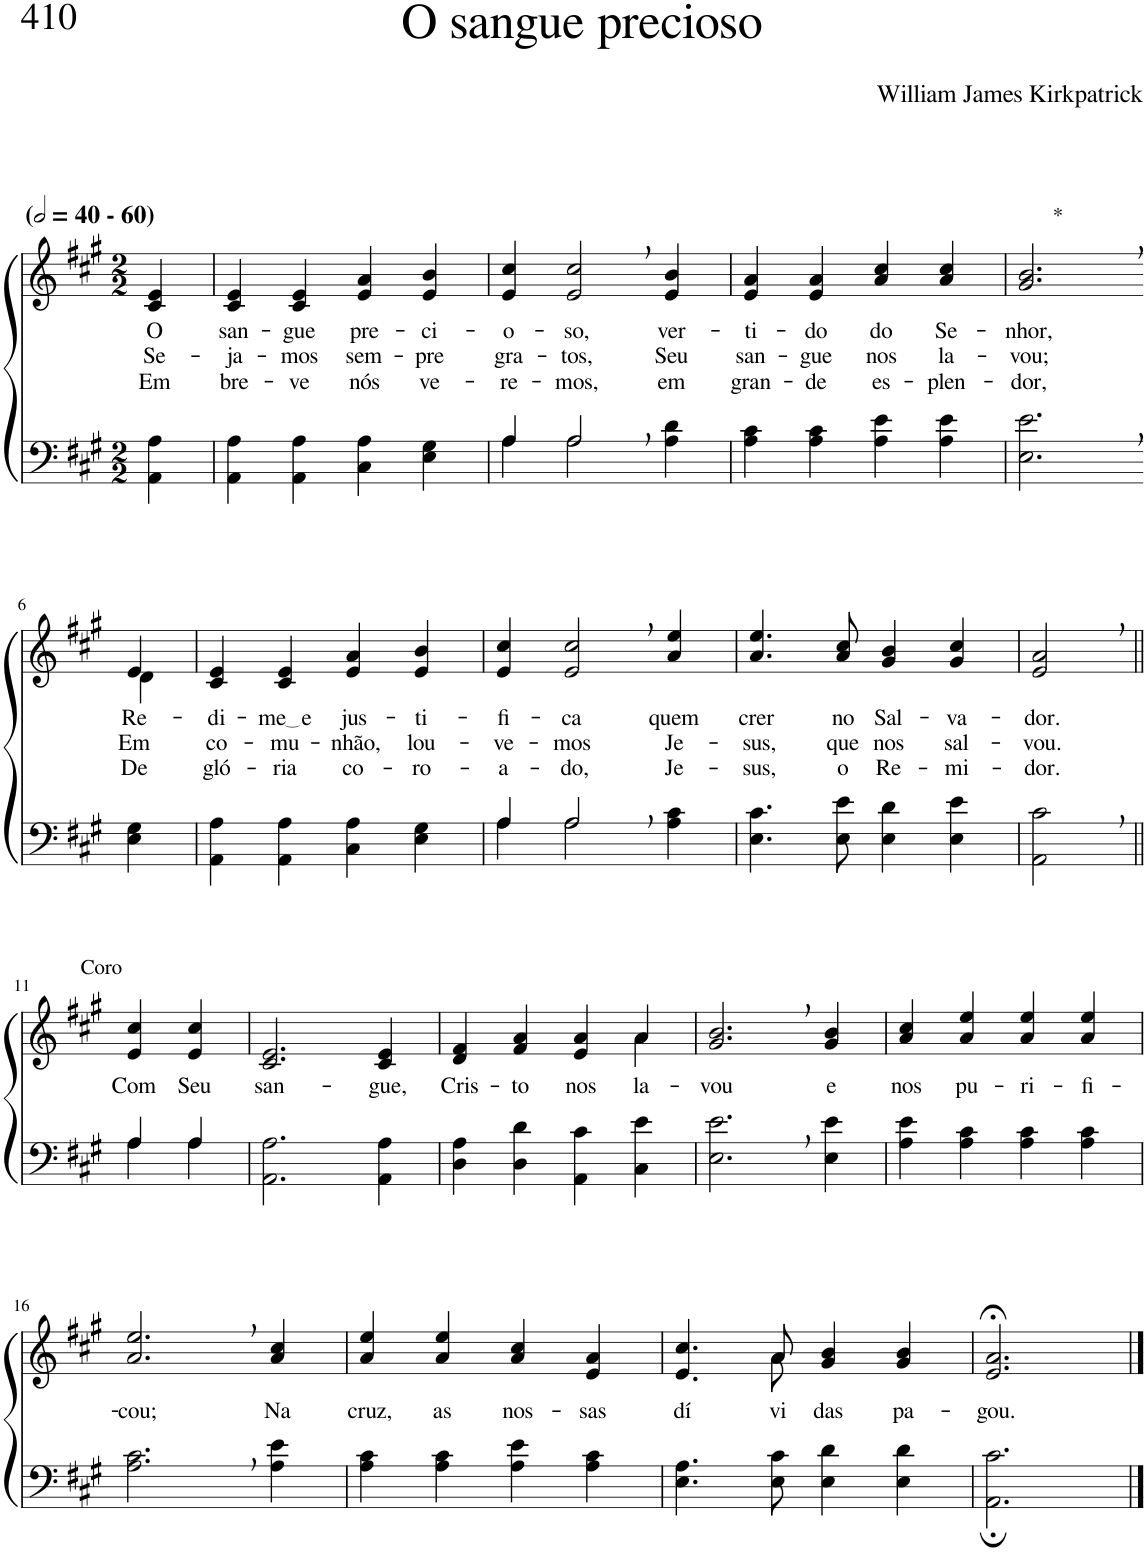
**kern	**kern	**text	**text	**text
*part2	*part1	*part1	*part1	*part1
*staff2	*staff1	*staff1	*staff1	*staff1
*I"Parte III e IV	*I"Parte I e II	*	*	*
*clefF4	*clefG2	*	*	*
*Trd1c2	*Trd1c2	*	*	*
*k[f#c#g#]	*k[f#c#g#]	*	*	*
*M2/2	*M2/2	*	*	*
*MM80	*MM80	*	*	*
=1	=1	=1	=1	=1
!	!LO:TX:a:B:t=(	!	!	!
!	!LO:TX:a:B:t=- 60)	!	!	!
!	!	!LO:LY:b	!LO:LY:b	!LO:LY:b
4AA\ 4A\	4c#/ 4e/	O	Se-	Em
=2	=2	=2	=2	=2
!	!	!LO:LY:b	!LO:LY:b	!LO:LY:b
4AA\ 4A\	4c#/ 4e/	san-	-ja-	bre-
!	!	!LO:LY:b	!LO:LY:b	!LO:LY:b
4AA\ 4A\	4c#/ 4e/	-gue	-mos	-ve
!	!	!LO:LY:b	!LO:LY:b	!LO:LY:b
4C#\ 4A\	4e/ 4a/	pre-	sem-	nós
!	!	!LO:LY:b	!LO:LY:b	!LO:LY:b
4E\ 4G#\	4e/ 4b/	-ci-	-pre	ve-
=3	=3	=3	=3	=3
*^	*	*	*	*
!	!	!	!LO:LY:b	!LO:LY:b	!LO:LY:b
4A\	4A/	4e/ 4cc#/	-o-	gra-	-re-
!	!	!	!LO:LY:b	!LO:LY:b	!LO:LY:b
2A,\	2A/	2e/, 2cc#/,	-so,	-tos,	-mos,
!	!	!	!LO:LY:b	!LO:LY:b	!LO:LY:b
4A\ 4d\	4ryy	4e/ 4b/	ver-	Seu	em
=4	=4	=4	=4	=4	=4
!	!	!	!LO:LY:b	!LO:LY:b	!LO:LY:b
*v	*v	*	*	*	*
4A\ 4c#\	4e/ 4a/	-ti-	san-	gran-
!	!	!LO:LY:b	!LO:LY:b	!LO:LY:b
4A\ 4c#\	4e/ 4a/	-do	-gue	-de
!	!	!LO:LY:b	!LO:LY:b	!LO:LY:b
4A\ 4e\	4a/ 4cc#/	do	nos	es-
!	!	!LO:LY:b	!LO:LY:b	!LO:LY:b
4A\ 4e\	4a/ 4cc#/	Se-	la-	-plen-
=5	=5	=5	=5	=5
!	!LO:TX:a:t=*	!	!	!
!	!	!LO:LY:b	!LO:LY:b	!LO:LY:b
2.E\, 2.e\,	2.g#/, 2.b/,	-nhor,	-vou;	-dor,
!!LO:LB:g=z
=6-	=6-	=6-	=6-	=6-
*	*^	*	*	*
!	!	!	!LO:LY:b	!LO:LY:b	!LO:LY:b
4E\ 4G#\	4e/	4d\	Re-	Em	De
=7	=7	=7	=7	=7	=7
!	!	!	!LO:LY:b	!LO:LY:b	!LO:LY:b
*	*v	*v	*	*	*
4AA\ 4A\	4c#/ 4e/	-di-	co-	gló-
!	!	!LO:LY:b	!LO:LY:b	!LO:LY:b
4AA\ 4A\	4c#/ 4e/	me e	-mu-	-ria
!	!	!LO:LY:b	!LO:LY:b	!LO:LY:b
4C#\ 4A\	4e/ 4a/	jus-	-nhão,	co-
!	!	!LO:LY:b	!LO:LY:b	!LO:LY:b
4E\ 4G#\	4e/ 4b/	-ti-	lou-	-ro-
=8	=8	=8	=8	=8
*^	*	*	*	*
!	!	!	!LO:LY:b	!LO:LY:b	!LO:LY:b
4A\	4A/	4e/ 4cc#/	-fi-	-ve-	-a-
!	!	!	!LO:LY:b	!LO:LY:b	!LO:LY:b
2A,\	2A/	2e/, 2cc#/,	-ca	-mos	-do,
!	!	!	!LO:LY:b	!LO:LY:b	!LO:LY:b
4A\ 4c#\	4ryy	4a/ 4ee/	quem	Je-	Je-
=9	=9	=9	=9	=9	=9
!	!	!	!LO:LY:b	!LO:LY:b	!LO:LY:b
*v	*v	*	*	*	*
4.E\ 4.c#\	4.a/ 4.ee/	crer	-sus,	-sus,
!	!	!LO:LY:b	!LO:LY:b	!LO:LY:b
8E\ 8e\	8a/ 8cc#/	no	que	o
!	!	!LO:LY:b	!LO:LY:b	!LO:LY:b
4E\ 4d\	4g#/ 4b/	Sal-	nos	Re-
!	!	!LO:LY:b	!LO:LY:b	!LO:LY:b
4E\ 4e\	4g#/ 4cc#/	-va-	sal-	-mi-
=10	=10	=10	=10	=10
!	!	!LO:LY:b	!LO:LY:b	!LO:LY:b
2AA\, 2c#\,	2e/, 2a/,	-dor.	-vou.	-dor.
!!LO:LB:g=z
=11||	=11||	=11||	=11||	=11||
*^	*	*	*	*
!	!	!LO:TX:a:t=Coro	!	!	!
!	!	!	!LO:LY:b	!	!
4A/	4A\	4e/ 4cc#/	Com	.	.
!	!	!	!LO:LY:b	!	!
4A/	4A\	4e/ 4cc#/	Seu	.	.
=12	=12	=12	=12	=12	=12
!	!	!	!LO:LY:b	!	!
*v	*v	*	*	*	*
2.AA\ 2.A\	2.c#/ 2.e/	san-	.	.
!	!	!LO:LY:b	!	!
4AA\ 4A\	4c#/ 4e/	-gue,	.	.
=13	=13	=13	=13	=13
*	*^	*	*	*
!	!	!	!LO:LY:b	!	!
4D\ 4A\	2.ryy	4d/ 4f#/	Cris-	.	.
!	!	!	!LO:LY:b	!	!
4D\ 4d\	.	4f#/ 4a/	-to	.	.
!	!	!	!LO:LY:b	!	!
4AA\ 4c#\	.	4e/ 4a/	nos	.	.
!	!	!	!LO:LY:b	!	!
4C#\ 4e\	4a\	4a/	la-	.	.
=14	=14	=14	=14	=14	=14
!	!	!	!LO:LY:b	!	!
*	*v	*v	*	*	*
2.E\, 2.e\,	2.g#/, 2.b/,	-vou	.	.
!	!	!LO:LY:b	!	!
4E\ 4e\	4g#/ 4b/	e	.	.
=15	=15	=15	=15	=15
!	!	!LO:LY:b	!	!
4A\ 4e\	4a/ 4cc#/	nos	.	.
!	!	!LO:LY:b	!	!
4A\ 4c#\	4a/ 4ee/	pu-	.	.
!	!	!LO:LY:b	!	!
4A\ 4c#\	4a/ 4ee/	-ri-	.	.
!	!	!LO:LY:b	!	!
4A\ 4c#\	4a/ 4ee/	-fi-	.	.
!!LO:LB:g=z
=16	=16	=16	=16	=16
!	!	!LO:LY:b	!	!
2.A\, 2.c#\,	2.a/, 2.ee/,	-cou;	.	.
!	!	!LO:LY:b	!	!
4A\ 4e\	4a/ 4cc#/	Na	.	.
=17	=17	=17	=17	=17
!	!	!LO:LY:b	!	!
4A\ 4c#\	4a/ 4ee/	cruz,	.	.
!	!	!LO:LY:b	!	!
4A\ 4c#\	4a/ 4ee/	as	.	.
!	!	!LO:LY:b	!	!
4A\ 4e\	4a/ 4cc#/	nos-	.	.
!	!	!LO:LY:b	!	!
4A\ 4c#\	4e/ 4a/	-sas	.	.
=18	=18	=18	=18	=18
*	*^	*	*	*
!	!	!	!LO:LY:b	!	!
4.E\ 4.A\	4.ryy	4.e/ 4.cc#/	dí-	.	.
!	!	!	!LO:LY:b	!	!
8E\ 8c#\	8a\	8a/	-vi-	.	.
!	!	!	!LO:LY:b	!	!
4E\ 4d\	2ryy	4g#/ 4b/	-das	.	.
!	!	!	!LO:LY:b	!	!
4E\ 4d\	.	4g#/ 4b/	pa-	.	.
=19	=19	=19	=19	=19	=19
!	!	!	!LO:LY:b	!	!
*	*v	*v	*	*	*
2.AA\; 2.c#\;	2.e/;< 2.a/;<	-gou.	.	.
==	==	==	==	==
*-	*-	*-	*-	*-
